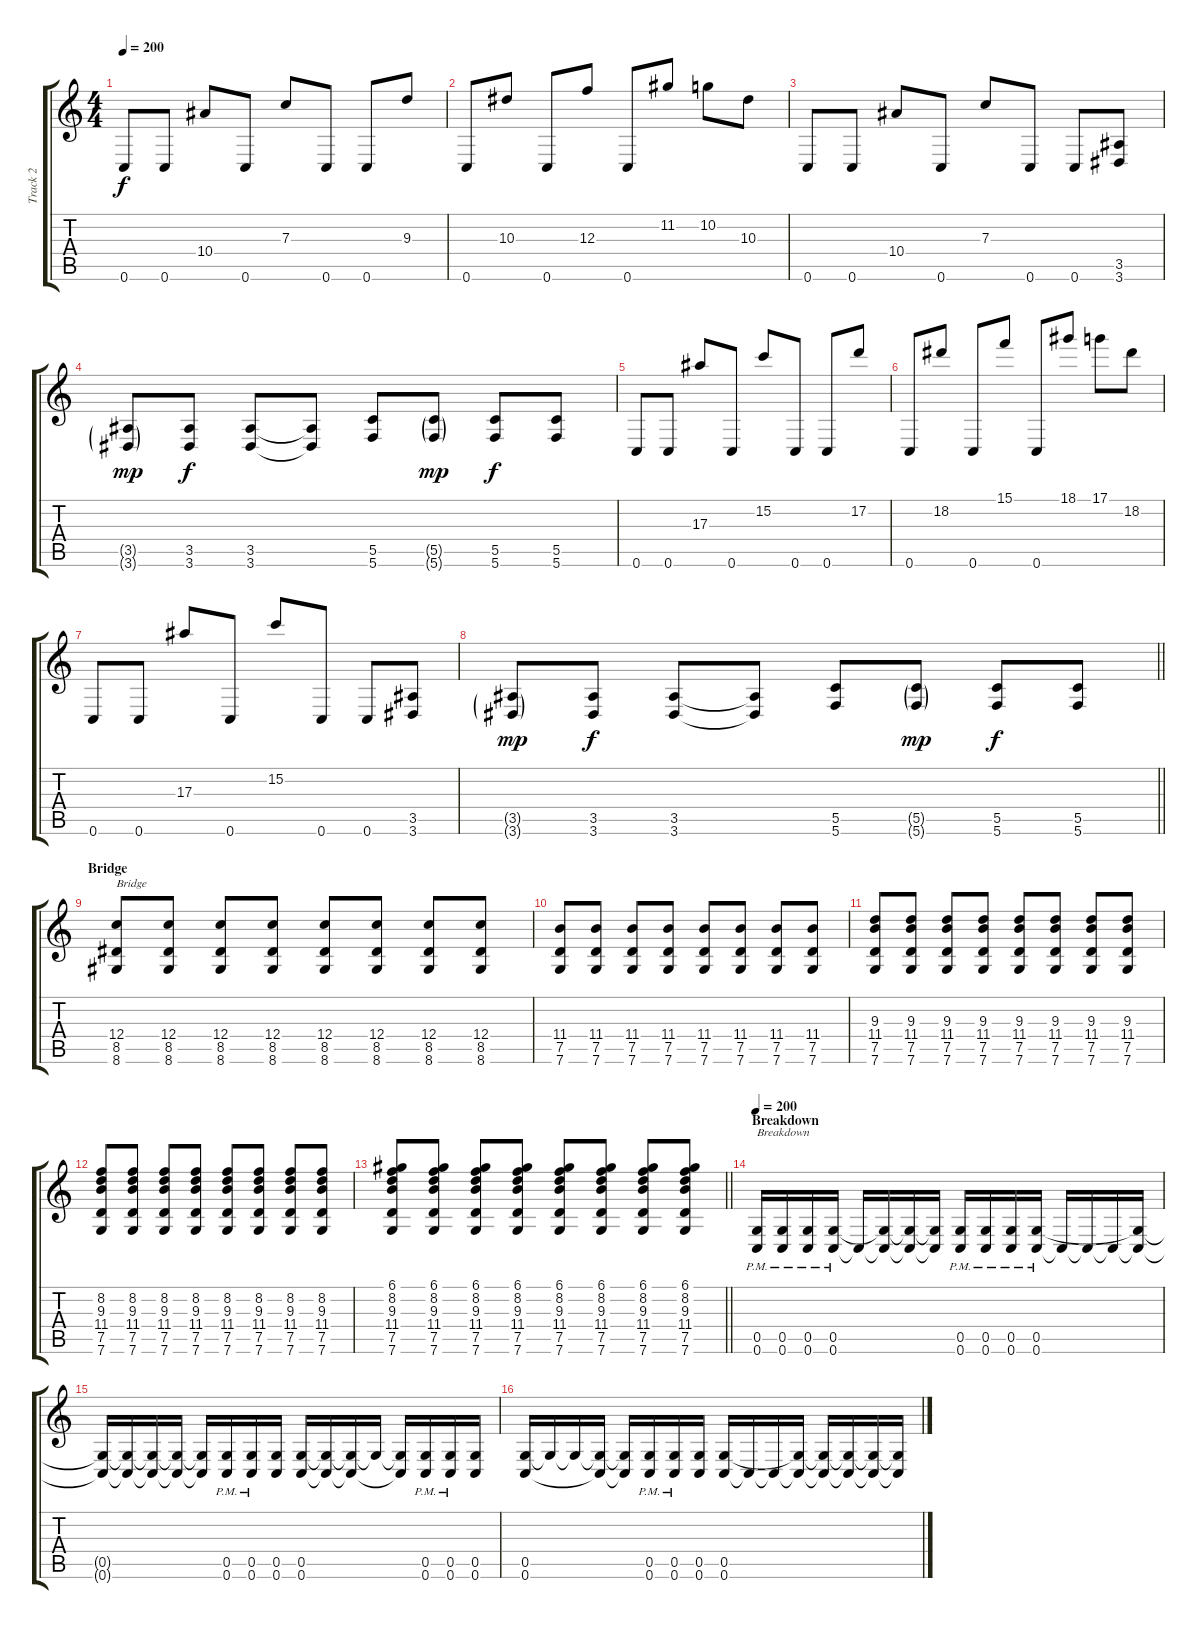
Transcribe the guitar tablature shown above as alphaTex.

\track ("Track 2" "Track 2") {instrument overdrivenguitar}
\staff {score tabs}
\tuning (D4 A3 F3 C3 G2 C2) {hide}
\ts (4 4)
\tempo 200
\clef g2
\ks c
0.6.8{dy f} 0.6.8 10.4.8 0.6.8 7.3.8 0.6.8 0.6.8 9.3.8 |
0.6.8 10.3.8 0.6.8 12.3.8 0.6.8 11.2.8 10.2.8 10.3.8 |
0.6.8 0.6.8 10.4.8 0.6.8 7.3.8 0.6.8 0.6.8 (3.5 3.6).8 |
(3.5{g} 3.6{g}).8{dy mp} (3.5 3.6).8{dy f} (3.5 3.6).8 (3.5{t} 3.6{t}).8 (5.5 5.6).8 (5.5{g} 5.6{g}).8{dy mp} (5.5 5.6).8{dy f} (5.5 5.6).8 |
0.6.8 0.6.8 17.3.8 0.6.8 15.2.8 0.6.8 0.6.8 17.2.8 |
0.6.8 18.2.8 0.6.8 15.1.8 0.6.8 18.1.8 17.1.8 18.2.8 |
0.6.8 0.6.8 17.3.8 0.6.8 15.2.8 0.6.8 0.6.8 (3.5 3.6).8 |
\barLineRight lightlight
(3.5{g} 3.6{g}).8{dy mp} (3.5 3.6).8{dy f} (3.5 3.6).8 (3.5{t} 3.6{t}).8 (5.5 5.6).8 (5.5{g} 5.6{g}).8{dy mp} (5.5 5.6).8{dy f} (5.5 5.6).8 |
\section ("" "Bridge")
(12.4 8.5 8.6).8{txt "Bridge"} (12.4 8.5 8.6).8 (12.4 8.5 8.6).8 (12.4 8.5 8.6).8 (12.4 8.5 8.6).8 (12.4 8.5 8.6).8 (12.4 8.5 8.6).8 (12.4 8.5 8.6).8 |
(11.4 7.5 7.6).8 (11.4 7.5 7.6).8 (11.4 7.5 7.6).8 (11.4 7.5 7.6).8 (11.4 7.5 7.6).8 (11.4 7.5 7.6).8 (11.4 7.5 7.6).8 (11.4 7.5 7.6).8 |
(9.3 11.4 7.5 7.6).8 (9.3 11.4 7.5 7.6).8 (9.3 11.4 7.5 7.6).8 (9.3 11.4 7.5 7.6).8 (9.3 11.4 7.5 7.6).8 (9.3 11.4 7.5 7.6).8 (9.3 11.4 7.5 7.6).8 (9.3 11.4 7.5 7.6).8 |
(8.2 9.3 11.4 7.5 7.6).8 (8.2 9.3 11.4 7.5 7.6).8 (8.2 9.3 11.4 7.5 7.6).8 (8.2 9.3 11.4 7.5 7.6).8 (8.2 9.3 11.4 7.5 7.6).8 (8.2 9.3 11.4 7.5 7.6).8 (8.2 9.3 11.4 7.5 7.6).8 (8.2 9.3 11.4 7.5 7.6).8 |
\barLineRight lightlight
(6.1 8.2 9.3 11.4 7.5 7.6).8 (6.1 8.2 9.3 11.4 7.5 7.6).8 (6.1 8.2 9.3 11.4 7.5 7.6).8 (6.1 8.2 9.3 11.4 7.5 7.6).8 (6.1 8.2 9.3 11.4 7.5 7.6).8 (6.1 8.2 9.3 11.4 7.5 7.6).8 (6.1 8.2 9.3 11.4 7.5 7.6).8 (6.1 8.2 9.3 11.4 7.5 7.6).8 |
\section ("" "Breakdown")
\tempo 200
(0.5{pm} 0.6{pm}).16{txt "Breakdown"} (0.5{pm} 0.6{pm}).16 (0.5{pm} 0.6{pm}).16 (0.5{pm} 0.6{pm}).16 0.6{t}.16 (0.5{t} 0.6{t}).16 (0.5{t} 0.6{t}).16 (0.5{t} 0.6{t}).16 (0.5{pm} 0.6{pm}).16 (0.5{pm} 0.6{pm}).16 (0.5{pm} 0.6{pm}).16 (0.5{pm} 0.6{pm}).16 0.6{t}.16 0.6{t}.16 0.6{t}.16 (0.5{t} 0.6{t}).16 |
(0.5{t} 0.6{t}).16 (0.5{t} 0.6{t}).16 (0.5{t} 0.6{t}).16 (0.5{t} 0.6{t}).16 (0.5{t} 0.6{t}).16 (0.5{pm} 0.6{pm}).16 (0.5{pm} 0.6{pm}).16 (0.5 0.6).16 (0.5 0.6).16 (0.5{t} 0.6{t}).16 (0.5{t} 0.6{t}).16 0.5{t}.16 (0.5{t} 0.6{t}).16 (0.5{pm} 0.6{pm}).16 (0.5{pm} 0.6{pm}).16 (0.5 0.6).16 |
(0.5 0.6).16 0.5{t}.16 0.5{t}.16 (0.5{t} 0.6{t}).16 (0.5{t} 0.6{t}).16 (0.5{pm} 0.6{pm}).16 (0.5{pm} 0.6{pm}).16 (0.5 0.6).16 (0.5 0.6).16 0.6{t}.16 0.6{t}.16 (0.5{t} 0.6{t}).16 (0.5{t} 0.6{t}).16 (0.5{t} 0.6{t}).16 (0.5{t} 0.6{t}).16 (0.5{t} 0.6{t}).16
